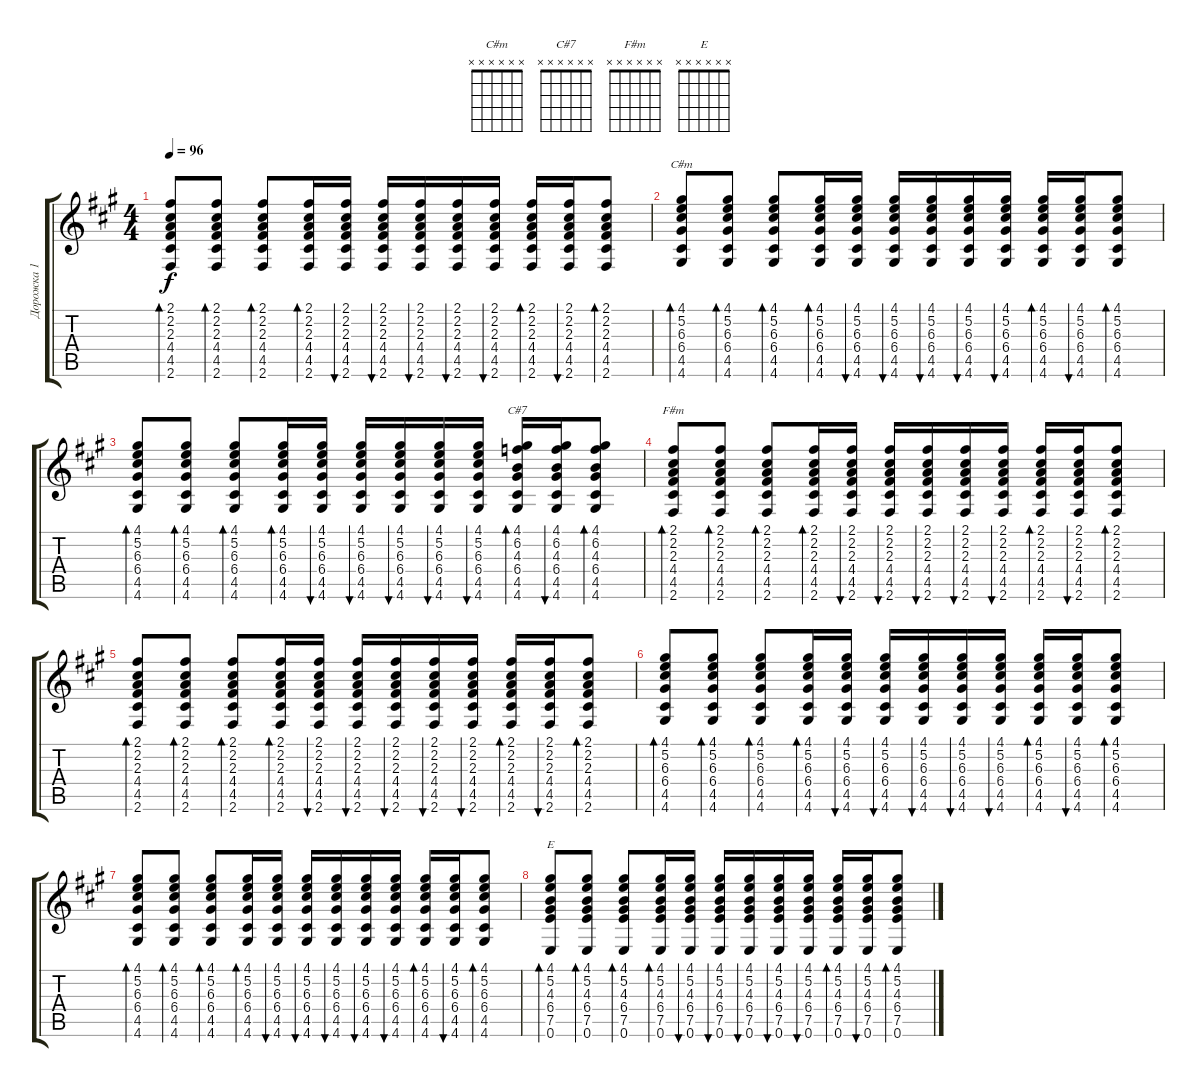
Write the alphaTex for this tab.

\track ("Дорожка 1" "Дорожка 1") {instrument acousticguitarsteel}
\staff {score tabs}
\tuning (E4 B3 G3 D3 A2 E2) {hide}
\chord ("C#m" x x x x x x)
\chord ("C#7" x x x x x x)
\chord ("F#m" x x x x x x)
\chord ("E" x x x x x x)
\ts (4 4)
\tempo 96
\clef g2
\ks f#minor
(2.1 2.2 2.3 4.4 4.5 2.6).8{bd 30 dy f} (2.1 2.2 2.3 4.4 4.5 2.6).8{bd 30} (2.1 2.2 2.3 4.4 4.5 2.6).8{bd 30} (2.1 2.2 2.3 4.4 4.5 2.6).16{bd 30} (2.1 2.2 2.3 4.4 4.5 2.6).16{bu 30} (2.1 2.2 2.3 4.4 4.5 2.6).16{bu 30} (2.1 2.2 2.3 4.4 4.5 2.6).16{bu 30} (2.1 2.2 2.3 4.4 4.5 2.6).16{bu 30} (2.1 2.2 2.3 4.4 4.5 2.6).16{bu 30} (2.1 2.2 2.3 4.4 4.5 2.6).16{bd 30} (2.1 2.2 2.3 4.4 4.5 2.6).16{bu 30} (2.1 2.2 2.3 4.4 4.5 2.6).8{bd 30} |
(4.1 5.2 6.3 6.4 4.5 4.6).8{bd 30 ch "C#m"} (4.1 5.2 6.3 6.4 4.5 4.6).8{bd 30} (4.1 5.2 6.3 6.4 4.5 4.6).8{bd 30} (4.1 5.2 6.3 6.4 4.5 4.6).16{bd 30} (4.1 5.2 6.3 6.4 4.5 4.6).16{bu 30} (4.1 5.2 6.3 6.4 4.5 4.6).16{bu 30} (4.1 5.2 6.3 6.4 4.5 4.6).16{bu 30} (4.1 5.2 6.3 6.4 4.5 4.6).16{bu 30} (4.1 5.2 6.3 6.4 4.5 4.6).16{bu 30} (4.1 5.2 6.3 6.4 4.5 4.6).16{bd 30} (4.1 5.2 6.3 6.4 4.5 4.6).16{bu 30} (4.1 5.2 6.3 6.4 4.5 4.6).8{bd 30} |
(4.1 5.2 6.3 6.4 4.5 4.6).8{bd 30} (4.1 5.2 6.3 6.4 4.5 4.6).8{bd 30} (4.1 5.2 6.3 6.4 4.5 4.6).8{bd 30} (4.1 5.2 6.3 6.4 4.5 4.6).16{bd 30} (4.1 5.2 6.3 6.4 4.5 4.6).16{bu 30} (4.1 5.2 6.3 6.4 4.5 4.6).16{bu 30} (4.1 5.2 6.3 6.4 4.5 4.6).16{bu 30} (4.1 5.2 6.3 6.4 4.5 4.6).16{bu 30} (4.1 5.2 6.3 6.4 4.5 4.6).16{bu 30} (4.1 6.2 4.3 6.4 4.5 4.6).16{bd 30 ch "C#7"} (4.1 6.2 4.3 6.4 4.5 4.6).16{bu 30} (4.1 6.2 4.3 6.4 4.5 4.6).8{bd 30} |
(2.1 2.2 2.3 4.4 4.5 2.6).8{bd 30 ch "F#m"} (2.1 2.2 2.3 4.4 4.5 2.6).8{bd 30} (2.1 2.2 2.3 4.4 4.5 2.6).8{bd 30} (2.1 2.2 2.3 4.4 4.5 2.6).16{bd 30} (2.1 2.2 2.3 4.4 4.5 2.6).16{bu 30} (2.1 2.2 2.3 4.4 4.5 2.6).16{bu 30} (2.1 2.2 2.3 4.4 4.5 2.6).16{bu 30} (2.1 2.2 2.3 4.4 4.5 2.6).16{bu 30} (2.1 2.2 2.3 4.4 4.5 2.6).16{bu 30} (2.1 2.2 2.3 4.4 4.5 2.6).16{bd 30} (2.1 2.2 2.3 4.4 4.5 2.6).16{bu 30} (2.1 2.2 2.3 4.4 4.5 2.6).8{bd 30} |
(2.1 2.2 2.3 4.4 4.5 2.6).8{bd 30} (2.1 2.2 2.3 4.4 4.5 2.6).8{bd 30} (2.1 2.2 2.3 4.4 4.5 2.6).8{bd 30} (2.1 2.2 2.3 4.4 4.5 2.6).16{bd 30} (2.1 2.2 2.3 4.4 4.5 2.6).16{bu 30} (2.1 2.2 2.3 4.4 4.5 2.6).16{bu 30} (2.1 2.2 2.3 4.4 4.5 2.6).16{bu 30} (2.1 2.2 2.3 4.4 4.5 2.6).16{bu 30} (2.1 2.2 2.3 4.4 4.5 2.6).16{bu 30} (2.1 2.2 2.3 4.4 4.5 2.6).16{bd 30} (2.1 2.2 2.3 4.4 4.5 2.6).16{bu 30} (2.1 2.2 2.3 4.4 4.5 2.6).8{bd 30} |
(4.1 5.2 6.3 6.4 4.5 4.6).8{bd 30} (4.1 5.2 6.3 6.4 4.5 4.6).8{bd 30} (4.1 5.2 6.3 6.4 4.5 4.6).8{bd 30} (4.1 5.2 6.3 6.4 4.5 4.6).16{bd 30} (4.1 5.2 6.3 6.4 4.5 4.6).16{bu 30} (4.1 5.2 6.3 6.4 4.5 4.6).16{bu 30} (4.1 5.2 6.3 6.4 4.5 4.6).16{bu 30} (4.1 5.2 6.3 6.4 4.5 4.6).16{bu 30} (4.1 5.2 6.3 6.4 4.5 4.6).16{bu 30} (4.1 5.2 6.3 6.4 4.5 4.6).16{bd 30} (4.1 5.2 6.3 6.4 4.5 4.6).16{bu 30} (4.1 5.2 6.3 6.4 4.5 4.6).8{bd 30} |
(4.1 5.2 6.3 6.4 4.5 4.6).8{bd 30} (4.1 5.2 6.3 6.4 4.5 4.6).8{bd 30} (4.1 5.2 6.3 6.4 4.5 4.6).8{bd 30} (4.1 5.2 6.3 6.4 4.5 4.6).16{bd 30} (4.1 5.2 6.3 6.4 4.5 4.6).16{bu 30} (4.1 5.2 6.3 6.4 4.5 4.6).16{bu 30} (4.1 5.2 6.3 6.4 4.5 4.6).16{bu 30} (4.1 5.2 6.3 6.4 4.5 4.6).16{bu 30} (4.1 5.2 6.3 6.4 4.5 4.6).16{bu 30} (4.1 5.2 6.3 6.4 4.5 4.6).16{bd 30} (4.1 5.2 6.3 6.4 4.5 4.6).16{bu 30} (4.1 5.2 6.3 6.4 4.5 4.6).8{bd 30} |
(4.1 5.2 4.3 6.4 7.5 0.6).8{bd 30 ch "E"} (4.1 5.2 4.3 6.4 7.5 0.6).8{bd 30} (4.1 5.2 4.3 6.4 7.5 0.6).8{bd 30} (4.1 5.2 4.3 6.4 7.5 0.6).16{bd 30} (4.1 5.2 4.3 6.4 7.5 0.6).16{bu 30} (4.1 5.2 4.3 6.4 7.5 0.6).16{bu 30} (4.1 5.2 4.3 6.4 7.5 0.6).16{bu 30} (4.1 5.2 4.3 6.4 7.5 0.6).16{bu 30} (4.1 5.2 4.3 6.4 7.5 0.6).16{bu 30} (4.1 5.2 4.3 6.4 7.5 0.6).16{bd 30} (4.1 5.2 4.3 6.4 7.5 0.6).16{bu 30} (4.1 5.2 4.3 6.4 7.5 0.6).8{bd 30}
